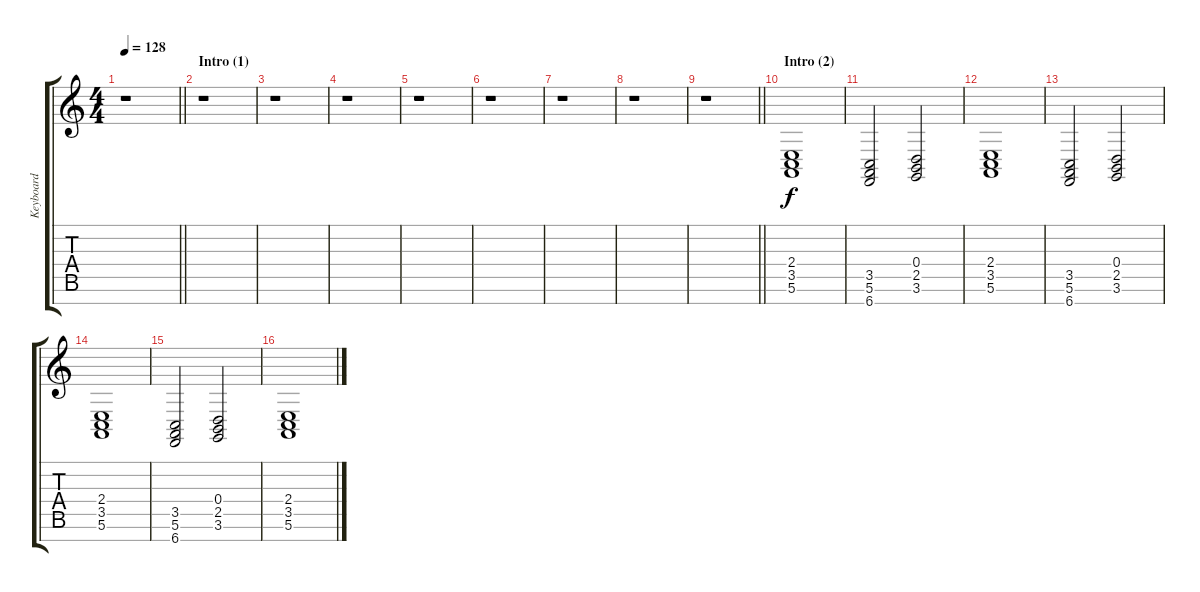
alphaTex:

\track ("Keyboard" "Keyboard") {instrument pad3polysynth}
\staff {score tabs}
\tuning (E4 B3 G3 D3 A2 E2 B1) {hide}
\ts (4 4)
\tempo 128
\clef g2
\barLineRight lightlight
\ks aminor
r.1{dy f instrument pad3polysynth} |
\section ("" "Intro (1)")
r.1 |
r.1 |
r.1 |
r.1 |
r.1 |
r.1 |
r.1 |
\barLineRight lightlight
r.1 |
\section ("" "Intro (2)")
(2.4 3.5 5.6).1 |
(3.5 5.6 6.7).2 (0.4 2.5 3.6).2 |
(2.4 3.5 5.6).1 |
(3.5 5.6 6.7).2 (0.4 2.5 3.6).2 |
(2.4 3.5 5.6).1 |
(3.5 5.6 6.7).2 (0.4 2.5 3.6).2 |
(2.4 3.5 5.6).1
